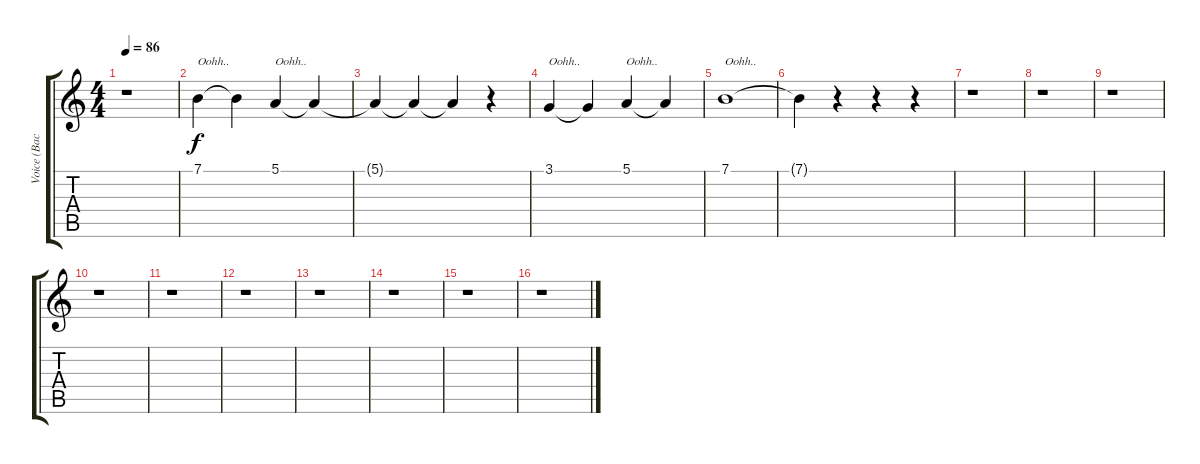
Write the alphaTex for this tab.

\track ("Voice (Backing)" "Voice (Bac") {instrument choiraahs}
\staff {score tabs}
\tuning (E4 B3 G3 D3 A2 E2) {hide}
\ts (4 4)
\tempo 86
\clef g2
\ks c
r.1{dy f} |
7.1.4{txt "Oohh.." volume 8 instrument pad4choir} 7.1{t}.4 5.1.4{txt "Oohh.."} 5.1{t}.4 |
5.1{t}.4 5.1{t}.4 5.1{t}.4 r.4 |
3.1.4{txt "Oohh.."} 3.1{t}.4 5.1.4{txt "Oohh.."} 5.1{t}.4 |
7.1.1{txt "Oohh.."} |
7.1{t}.4 r.4 r.4 r.4 |
r.1 |
r.1 |
r.1 |
r.1 |
r.1 |
r.1 |
r.1 |
r.1 |
r.1 |
r.1
